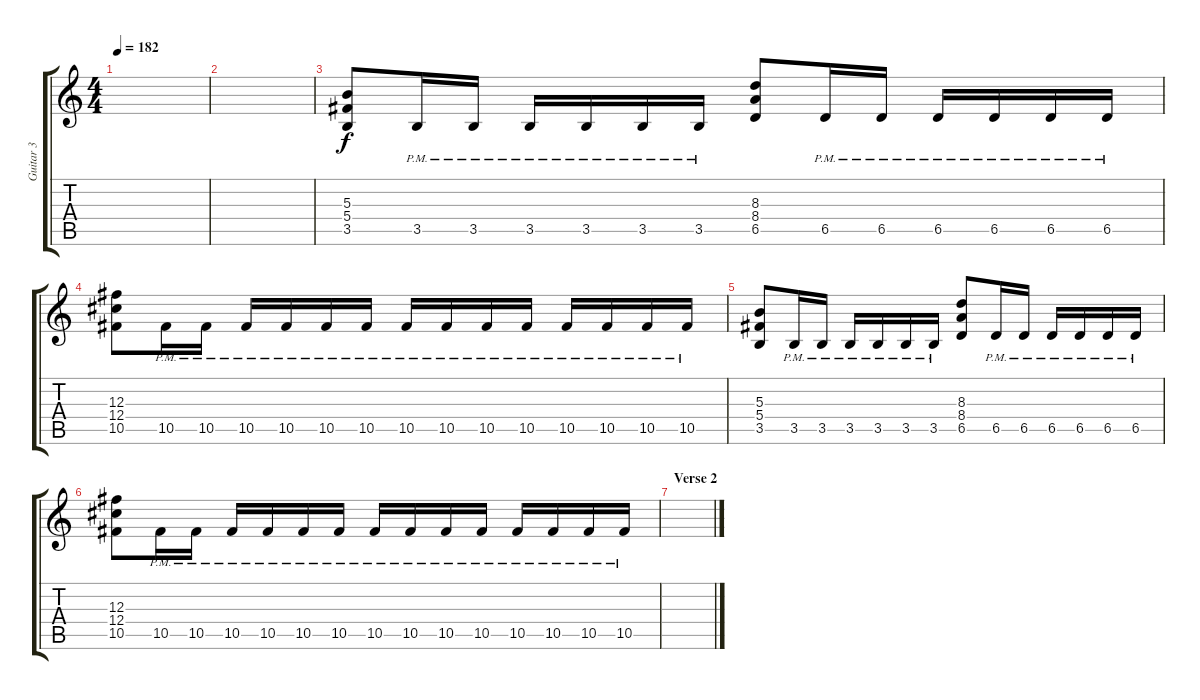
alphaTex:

\track ("Guitar 3" "Guitar 3") {instrument distortionguitar}
\staff {score tabs}
\tuning (Eb4 Bb3 Gb3 Db3 Ab2 Eb2) {hide}
\ts (4 4)
\tempo 182
\clef g2
\ks c
|
|
(5.3 5.4 3.5).8{volume 13 balance 8} 3.5{pm}.16 3.5{pm}.16 3.5{pm}.16 3.5{pm}.16 3.5{pm}.16 3.5{pm}.16 (8.3 8.4 6.5).8 6.5{pm}.16 6.5{pm}.16 6.5{pm}.16 6.5{pm}.16 6.5{pm}.16 6.5{pm}.16 |
(12.3 12.4 10.5).8 10.5{pm}.16 10.5{pm}.16 10.5{pm}.16 10.5{pm}.16 10.5{pm}.16 10.5{pm}.16 10.5{pm}.16 10.5{pm}.16 10.5{pm}.16 10.5{pm}.16 10.5{pm}.16 10.5{pm}.16 10.5{pm}.16 10.5{pm}.16 |
(5.3 5.4 3.5).8 3.5{pm}.16 3.5{pm}.16 3.5{pm}.16 3.5{pm}.16 3.5{pm}.16 3.5{pm}.16 (8.3 8.4 6.5).8 6.5{pm}.16 6.5{pm}.16 6.5{pm}.16 6.5{pm}.16 6.5{pm}.16 6.5{pm}.16 |
(12.3 12.4 10.5).8 10.5{pm}.16 10.5{pm}.16 10.5{pm}.16 10.5{pm}.16 10.5{pm}.16 10.5{pm}.16 10.5{pm}.16 10.5{pm}.16 10.5{pm}.16 10.5{pm}.16 10.5{pm}.16 10.5{pm}.16 10.5{pm}.16 10.5{pm}.16 |
\section ("" "Verse 2")
